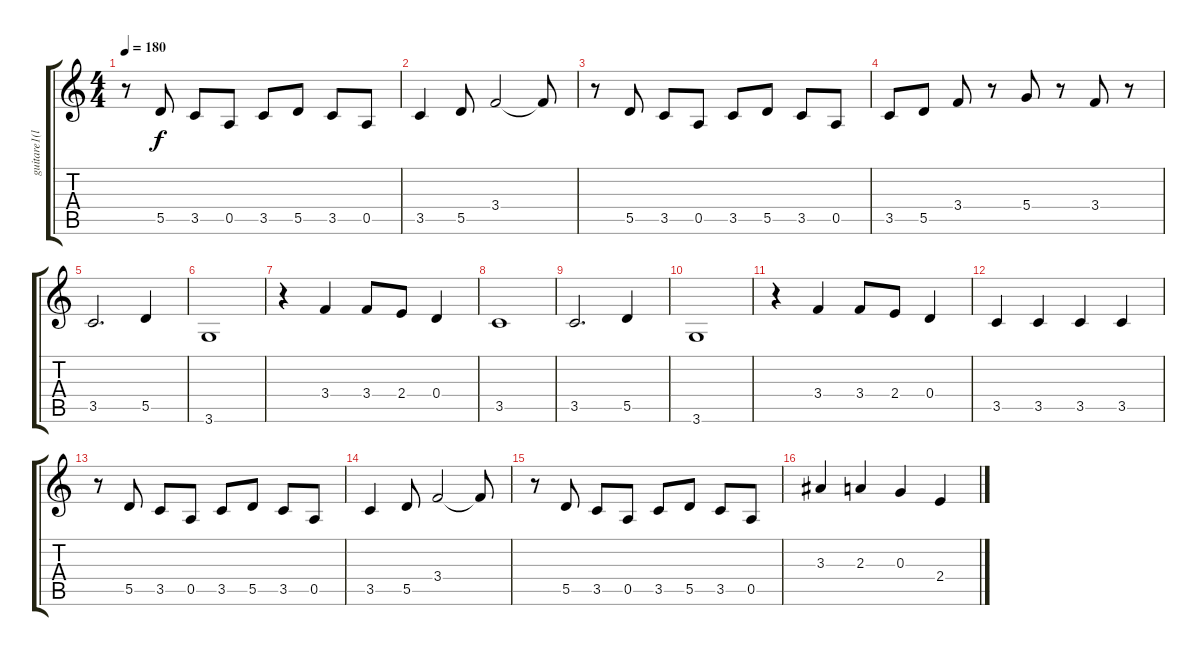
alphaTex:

\track ("guitare1(lint)" "guitare1(l") {instrument distortionguitar}
\staff {score tabs}
\tuning (E4 B3 G3 D3 A2 E2) {hide}
\ts (4 4)
\tempo 180
\clef g2
\ks c
r.8{dy f} 5.5.8 3.5.8 0.5.8 3.5.8 5.5.8 3.5.8 0.5.8 |
3.5.4 5.5.8 3.4.2 3.4{t}.8 |
r.8 5.5.8 3.5.8 0.5.8 3.5.8 5.5.8 3.5.8 0.5.8 |
3.5.8 5.5.8 3.4.8 r.8 5.4.8 r.8 3.4.8 r.8 |
3.5.2{d} 5.5.4 |
3.6.1 |
r.4 3.4.4 3.4.8 2.4.8 0.4.4 |
3.5.1 |
3.5.2{d} 5.5.4 |
3.6.1 |
r.4 3.4.4 3.4.8 2.4.8 0.4.4 |
3.5.4 3.5.4 3.5.4 3.5.4 |
r.8 5.5.8 3.5.8 0.5.8 3.5.8 5.5.8 3.5.8 0.5.8 |
3.5.4 5.5.8 3.4.2 3.4{t}.8 |
r.8 5.5.8 3.5.8 0.5.8 3.5.8 5.5.8 3.5.8 0.5.8 |
3.3.4 2.3.4 0.3.4 2.4.4
